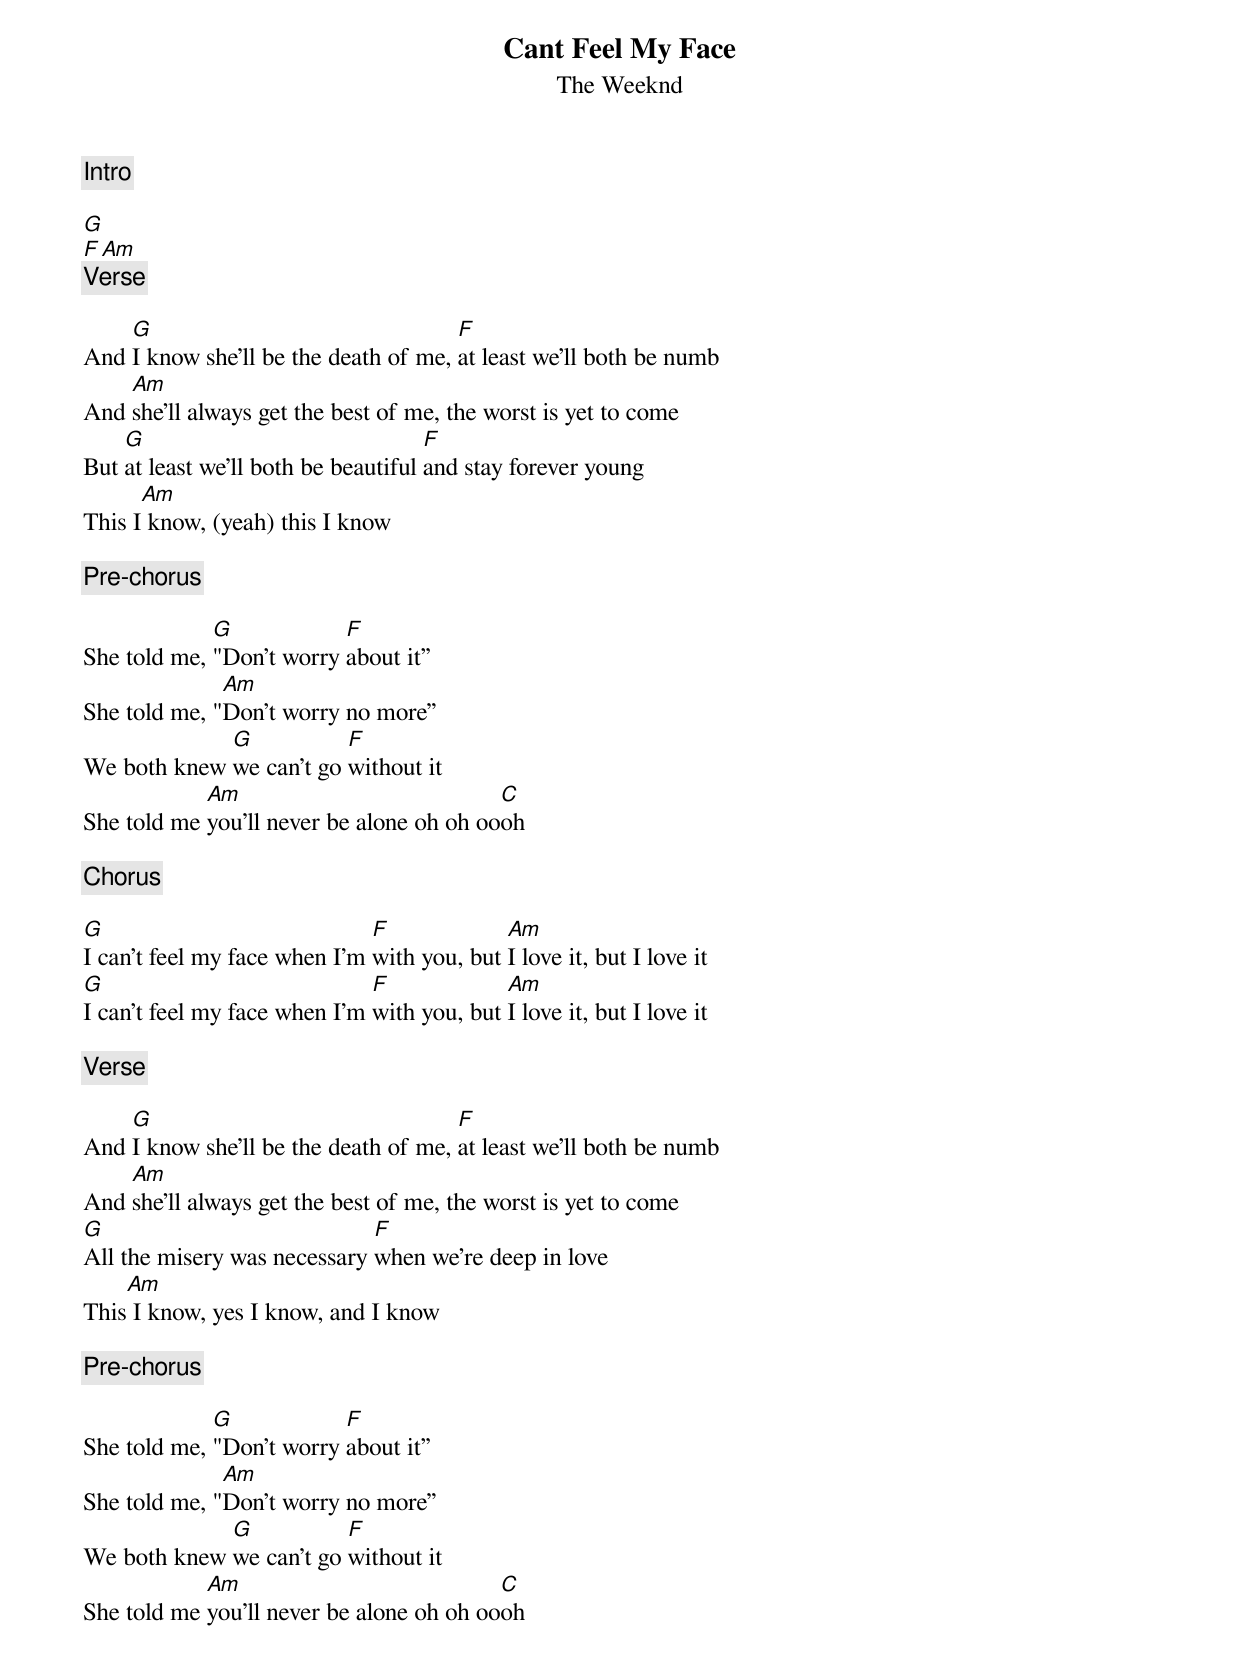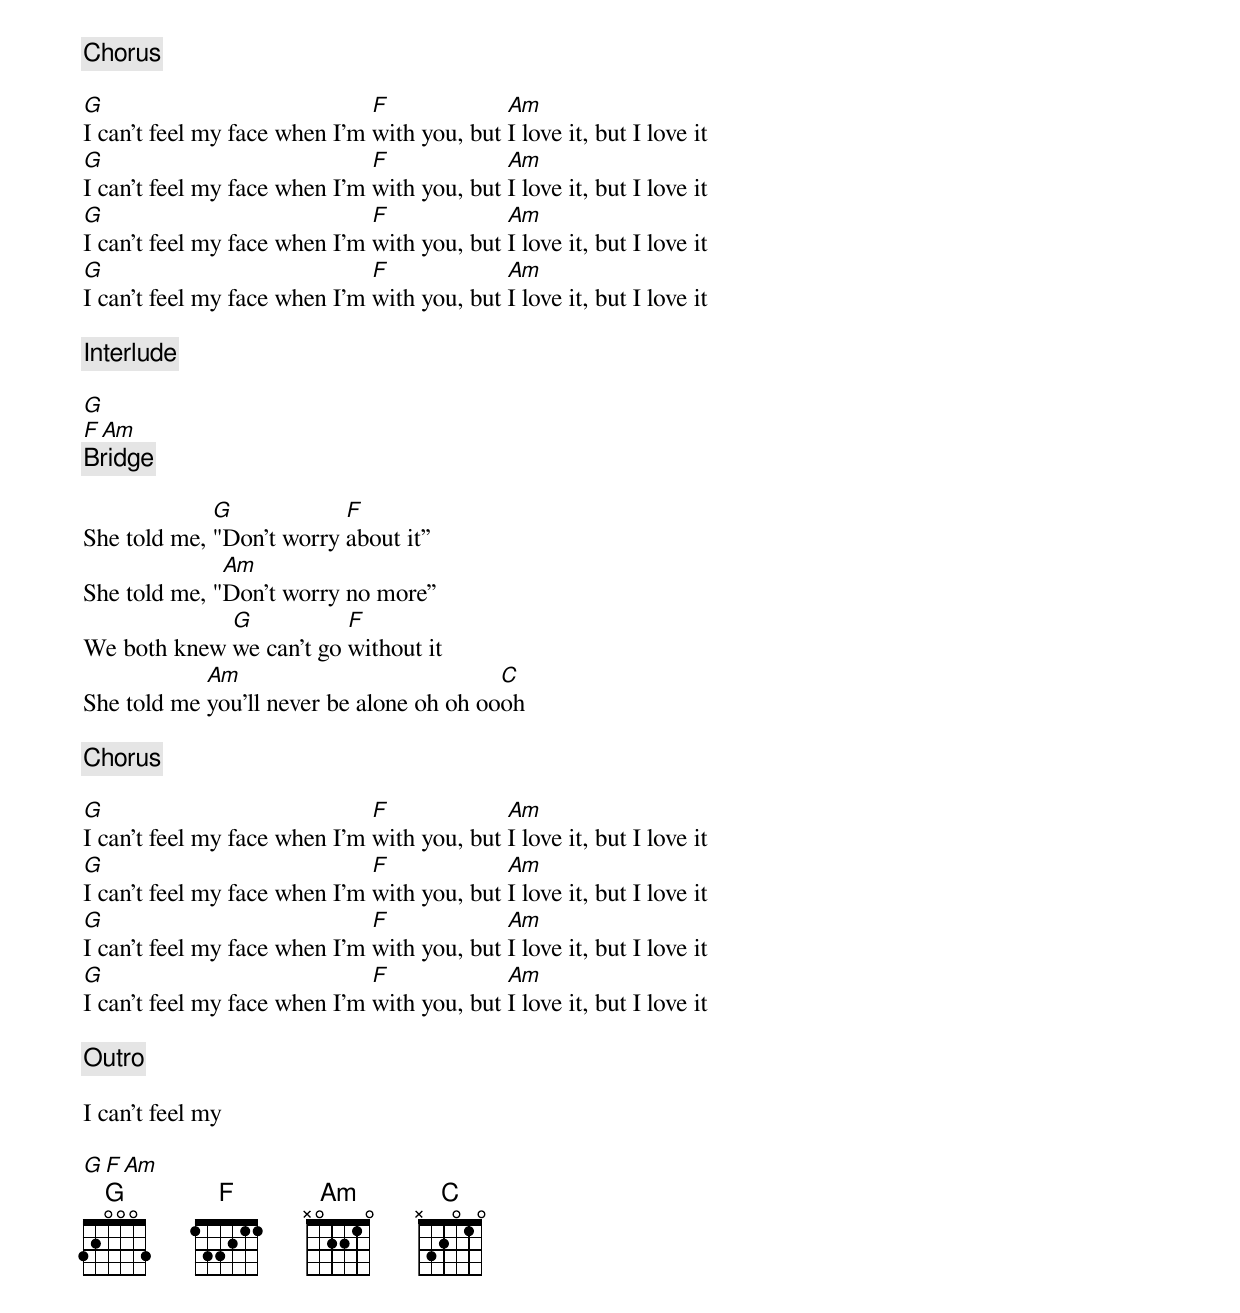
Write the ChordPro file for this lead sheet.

{t: Cant Feel My Face}
{st: The Weeknd}
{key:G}

{c: Intro}

[G]
[F][Am]
{c: Verse}

And [G]I know she'll be the death of me, [F]at least we'll both be numb
And [Am]she'll always get the best of me, the worst is yet to come
But [G]at least we'll both be beautiful [F]and stay forever young
This I[Am] know, (yeah) this I know

{c: Pre-chorus}

She told me, [G]"Don't worry [F]about it”
She told me, "[Am]Don't worry no more”
We both knew [G]we can't go [F]without it
She told me [Am]you'll never be alone oh oh oo[C]oh

{c: Chorus}

[G]I can't feel my face when I'm [F]with you, but [Am]I love it, but I love it
[G]I can't feel my face when I'm [F]with you, but [Am]I love it, but I love it

{c: Verse}

And [G]I know she'll be the death of me, [F]at least we'll both be numb
And [Am]she'll always get the best of me, the worst is yet to come
[G]All the misery was necessary [F]when we're deep in love
This[Am] I know, yes I know, and I know

{c: Pre-chorus}

She told me, [G]"Don't worry [F]about it”
She told me, "[Am]Don't worry no more”
We both knew [G]we can't go [F]without it
She told me [Am]you'll never be alone oh oh oo[C]oh

{c: Chorus}

[G]I can't feel my face when I'm [F]with you, but [Am]I love it, but I love it
[G]I can't feel my face when I'm [F]with you, but [Am]I love it, but I love it
[G]I can't feel my face when I'm [F]with you, but [Am]I love it, but I love it
[G]I can't feel my face when I'm [F]with you, but [Am]I love it, but I love it

{c: Interlude}

[G]
[F][Am]
{c: Bridge}

She told me, [G]"Don't worry [F]about it”
She told me, "[Am]Don't worry no more”
We both knew [G]we can't go [F]without it
She told me [Am]you'll never be alone oh oh oo[C]oh

{c: Chorus}

[G]I can't feel my face when I'm [F]with you, but [Am]I love it, but I love it
[G]I can't feel my face when I'm [F]with you, but [Am]I love it, but I love it
[G]I can't feel my face when I'm [F]with you, but [Am]I love it, but I love it
[G]I can't feel my face when I'm [F]with you, but [Am]I love it, but I love it

{c: Outro}

I can’t feel my

[G][F][Am]
